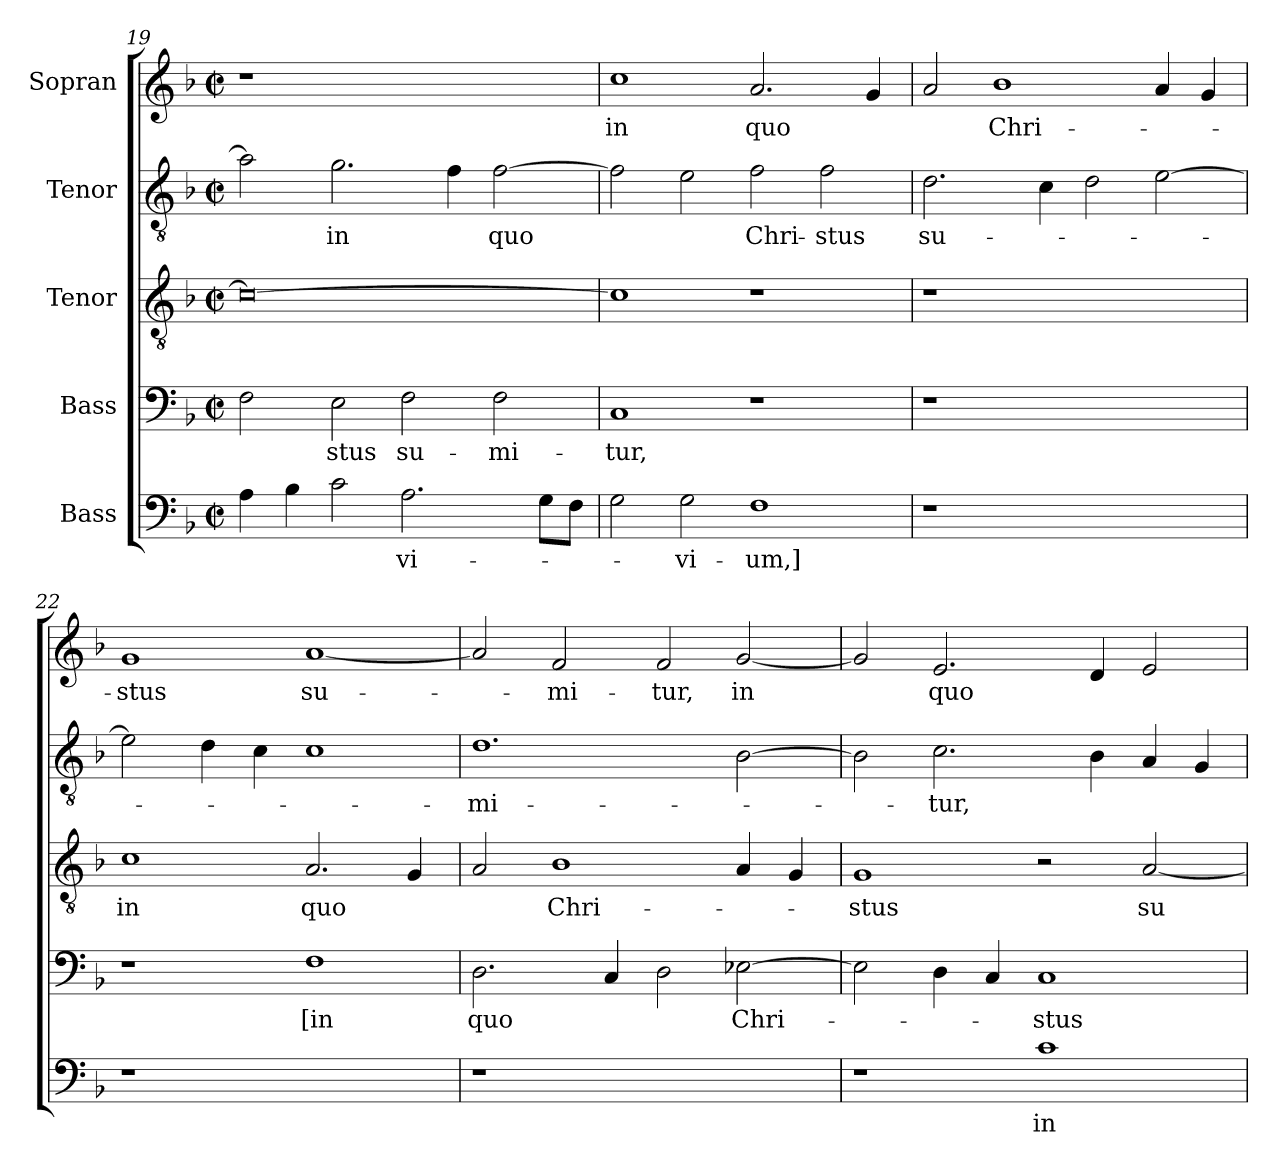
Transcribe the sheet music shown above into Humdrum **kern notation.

**kern	**text	**kern	**text	**kern	**text	**kern	**text	**kern	**text
*part5	*part5	*part4	*part4	*part3	*part3	*part2	*part2	*part1	*part1
*staff5	*staff5	*staff4	*staff4	*staff3	*staff3	*staff2	*staff2	*staff1	*staff1
*I"Bass	*	*I"Bass	*	*I"Tenor	*	*I"Tenor	*	*I"Sopran	*
!!LO:LB:g=z
*clefF4	*	*clefF4	*	*clefGv2	*	*clefGv2	*	*clefG2	*
*	*	*	*	*ITrd7c12	*	*ITrd7c12	*	*	*
*k[b-]	*	*k[b-]	*	*k[b-]	*	*k[b-]	*	*k[b-]	*
*F:	*	*F:	*	*F:	*	*F:	*	*F:	*
*M2/2	*	*M2/2	*	*M2/2	*	*M2/2	*	*M2/2	*
*met(c|)	*	*met(c|)	*	*met(c|)	*	*met(c|)	*	*met(c|)	*
=19	=19	=19	=19	=19	=19	=19	=19	=19	=19
!	!	!	!	!	!	!	!	!LO:N:vis=1	!
4Ai\	.	2Fi\	.	0Ci_>	.	2Ai\]	.	1r	.
4B-i\	.	.	.	.	.	.	.	.	.
!	!	!	!LO:LY:b:color=#000000	!	!	!	!	!	!
!	!	!	!	!	!	!	!LO:LY:b:color=#000000	!	!
2ci\	.	2Ei\	-stus	.	.	2.Gi\	in	.	.
!	!LO:LY:b:color=#000000	!	!	!	!	!	!	!	!
!	!	!	!LO:LY:b:color=#000000	!	!	!	!	!	!
2.Ai\	-vi-	2Fi\	su-	.	.	.	.	1ryy	.
.	.	.	.	.	.	4Fi\	.	.	.
!	!	!	!LO:LY:b:color=#000000	!	!	!	!	!	!
!	!	!	!	!	!	!	!LO:LY:b:color=#000000	!	!
.	.	2Fi\	-mi-	.	.	[>2Fi\	quo	.	.
8Gi\L	.	.	.	.	.	.	.	.	.
8Fi\J	.	.	.	.	.	.	.	.	.
=20	=20	=20	=20	=20	=20	=20	=20	=20	=20
!	!	!	!LO:LY:b:color=#000000	!	!	!	!	!	!
!	!	!	!	!	!	!	!	!	!LO:LY:b:color=#000000
2Gi\	.	1Ci	-tur,	1Ci]	.	2Fi\]	.	1cci	in
!	!LO:LY:b:color=#000000	!	!	!	!	!	!	!	!
2Gi\	-vi-	.	.	.	.	2Ei\	.	.	.
!	!LO:LY:b:color=#000000	!	!	!	!	!	!	!	!
!	!	!	!	!	!	!	!LO:LY:b:color=#000000	!	!
!	!	!	!	!	!	!	!	!	!LO:LY:b:color=#000000
1Fi	-um,]	1r	.	1r	.	2Fi\	Chri-	2.ai/	quo
!	!	!	!	!	!	!	!LO:LY:b:color=#000000	!	!
.	.	.	.	.	.	2Fi\	-stus	.	.
.	.	.	.	.	.	.	.	4gi/	.
=21	=21	=21	=21	=21	=21	=21	=21	=21	=21
!LO:N:vis=1	!	!LO:N:vis=1	!	!LO:N:vis=1	!	!	!	!	!
!	!	!	!	!	!	!	!LO:LY:b:color=#000000	!	!
1r	.	1r	.	1r	.	2.Di\	su-	2ai/	.
!	!	!	!	!	!	!	!	!	!LO:LY:b:color=#000000
.	.	.	.	.	.	.	.	1b-i	Chri-
.	.	.	.	.	.	4Ci\	.	.	.
1ryy	.	1ryy	.	1ryy	.	2Di\	.	.	.
.	.	.	.	.	.	[>2Ei\	.	4ai/	.
.	.	.	.	.	.	.	.	4gi/	.
=22	=22	=22	=22	=22	=22	=22	=22	=22	=22
!LO:N:vis=1	!	!	!	!	!	!	!	!	!
!	!	!	!	!	!LO:LY:b:color=#000000	!	!	!	!
!	!	!	!	!	!	!	!	!	!LO:LY:b:color=#000000
1r	.	1r	.	1Ci	in	2Ei\]	.	1gi	-stus
.	.	.	.	.	.	4Di\	.	.	.
.	.	.	.	.	.	4Ci\	.	.	.
!	!	!	!LO:LY:b:color=#000000	!	!	!	!	!	!
!	!	!	!	!	!LO:LY:b:color=#000000	!	!	!	!
!	!	!	!	!	!	!	!	!	!LO:LY:b:color=#000000
1ryy	.	1Fi	[in	2.AAi/	quo	1Ci	.	[<1ai	su-
.	.	.	.	4GGi/	.	.	.	.	.
=23	=23	=23	=23	=23	=23	=23	=23	=23	=23
!LO:N:vis=1	!	!	!	!	!	!	!	!	!
!	!	!	!LO:LY:b:color=#000000	!	!	!	!	!	!
!	!	!	!	!	!	!	!LO:LY:b:color=#000000	!	!
1r	.	2.Di\	quo	2AAi/	.	1.Di	-mi-	2ai/]	.
!	!	!	!	!	!LO:LY:b:color=#000000	!	!	!	!
!	!	!	!	!	!	!	!	!	!LO:LY:b:color=#000000
.	.	.	.	1BB-i	Chri-	.	.	2fi/	-mi-
.	.	4Ci/	.	.	.	.	.	.	.
!	!	!	!	!	!	!	!	!	!LO:LY:b:color=#000000
1ryy	.	2Di\	.	.	.	.	.	2fi/	-tur,
!	!	!	!LO:LY:b:color=#000000	!	!	!	!	!	!
!	!	!	!	!	!	!	!	!	!LO:LY:b:color=#000000
.	.	[>2E-Xi\	Chri-	4AAi/	.	[>2BB-i\	.	[<2gi/	in
.	.	.	.	4GGi/	.	.	.	.	.
=24	=24	=24	=24	=24	=24	=24	=24	=24	=24
!	!	!	!	!	!LO:LY:b:color=#000000	!	!	!	!
1r	.	2E-i\]	.	1GGi	-stus	2BB-i\]	.	2gi/]	.
!	!	!	!	!	!	!	!LO:LY:b:color=#000000	!	!
!	!	!	!	!	!	!	!	!	!LO:LY:b:color=#000000
.	.	4Di\	.	.	.	2.Ci\	-tur,	2.ei/	quo
.	.	4Ci/	.	.	.	.	.	.	.
!	!LO:LY:b:color=#000000	!	!	!	!	!	!	!	!
!	!	!	!LO:LY:b:color=#000000	!	!	!	!	!	!
1ci	in	1Ci	-stus	2r	.	.	.	.	.
.	.	.	.	.	.	4BB-i\	.	4di/	.
!	!	!	!	!	!LO:LY:b:color=#000000	!	!	!	!
.	.	.	.	[<2AAi/	su-	4AAi/	.	2ei/	.
.	.	.	.	.	.	4GGi/	.	.	.
=	=	=	=	=	=	=	=	=	=
*-	*-	*-	*-	*-	*-	*-	*-	*-	*-
